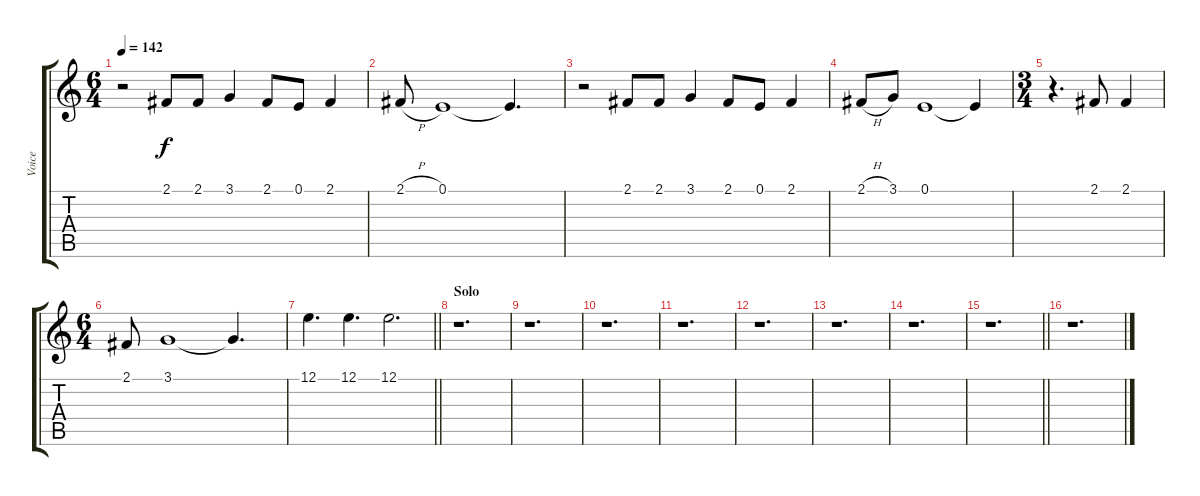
\track ("Voice" "Voice") {instrument clarinet}
\staff {score tabs}
\tuning (E4 B3 G3 D3 A2 E2) {hide}
\ts (6 4)
\tempo 142
\clef g2
\ks c
r.2{dy f} 2.1.8 2.1.8 3.1.4 2.1.8 0.1.8 2.1.4 |
2.1{h}.8 0.1.1 0.1{t}.4{d} |
r.2 2.1.8 2.1.8 3.1.4 2.1.8 0.1.8 2.1.4 |
2.1{h}.8 3.1.8 0.1.1 0.1{t}.4 |
\ts (3 4)
r.4{d} 2.1.8 2.1.4 |
\ts (6 4)
2.1.8 3.1.1 3.1{t}.4{d instrument distortionguitar} |
\barLineRight lightlight
12.1.4{d} 12.1.4{d} 12.1.2{d} |
\section ("" "Solo")
r.1{d} |
r.1{d} |
r.1{d} |
r.1{d} |
r.1{d} |
r.1{d} |
r.1{d} |
\barLineRight lightlight
r.1{d} |
r.1{d}
